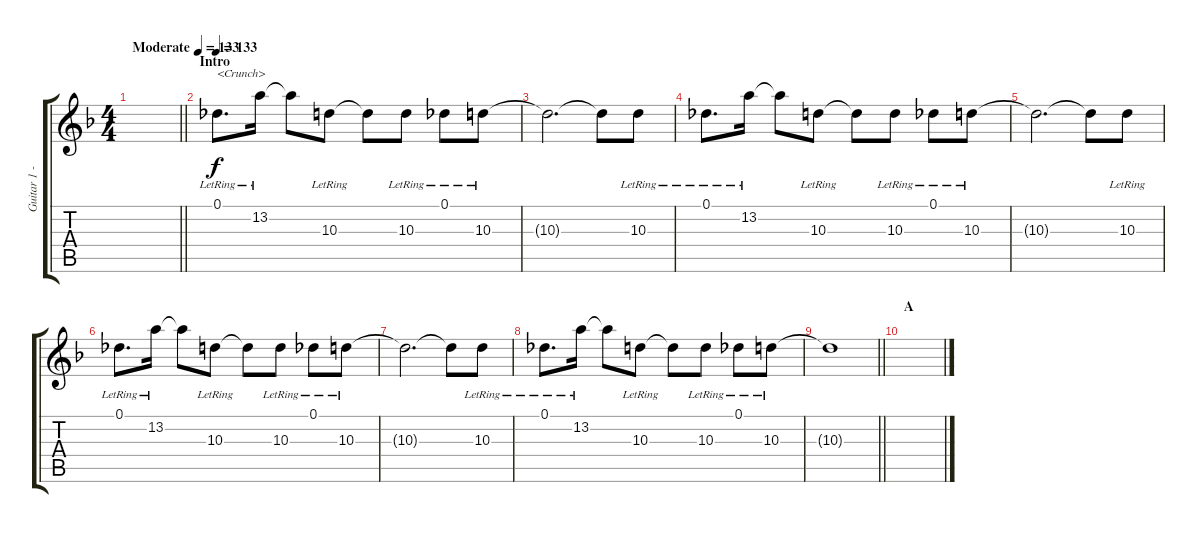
\track ("Guitar 1 - Uruha" "Guitar 1 -") {instrument distortionguitar}
\staff {score tabs}
\tuning (Db4 Ab3 E3 B2 Gb2 Db2) {hide}
\ts (4 4)
\tempo (133 "Moderate")
\tempo 50
\tempo (133 "Moderate")
\clef g2
\barLineRight lightlight
\ks f
|
\section ("" "Intro")
\tempo 133
0.1{lr}.8{d txt "<Crunch>"} 13.2{lr}.16 13.2{t}.8 10.3{lr}.8 10.3{t}.8 10.3{lr}.8 0.1{lr}.8 10.3{lr}.8 |
10.3{t}.2{d} 10.3{t}.8 10.3{lr}.8 |
0.1{lr}.8{d} 13.2{lr}.16 13.2{t}.8 10.3{lr}.8 10.3{t}.8 10.3{lr}.8 0.1{lr}.8 10.3{lr}.8 |
10.3{t}.2{d} 10.3{t}.8 10.3{lr}.8 |
0.1{lr}.8{d} 13.2{lr}.16 13.2{t}.8 10.3{lr}.8 10.3{t}.8 10.3{lr}.8 0.1{lr}.8 10.3{lr}.8 |
10.3{t}.2{d} 10.3{t}.8 10.3{lr}.8 |
0.1{lr}.8{d} 13.2{lr}.16 13.2{t}.8 10.3{lr}.8 10.3{t}.8 10.3{lr}.8 0.1{lr}.8 10.3{lr}.8 |
\barLineRight lightlight
10.3{t}.1 |
\section ("" "A")
